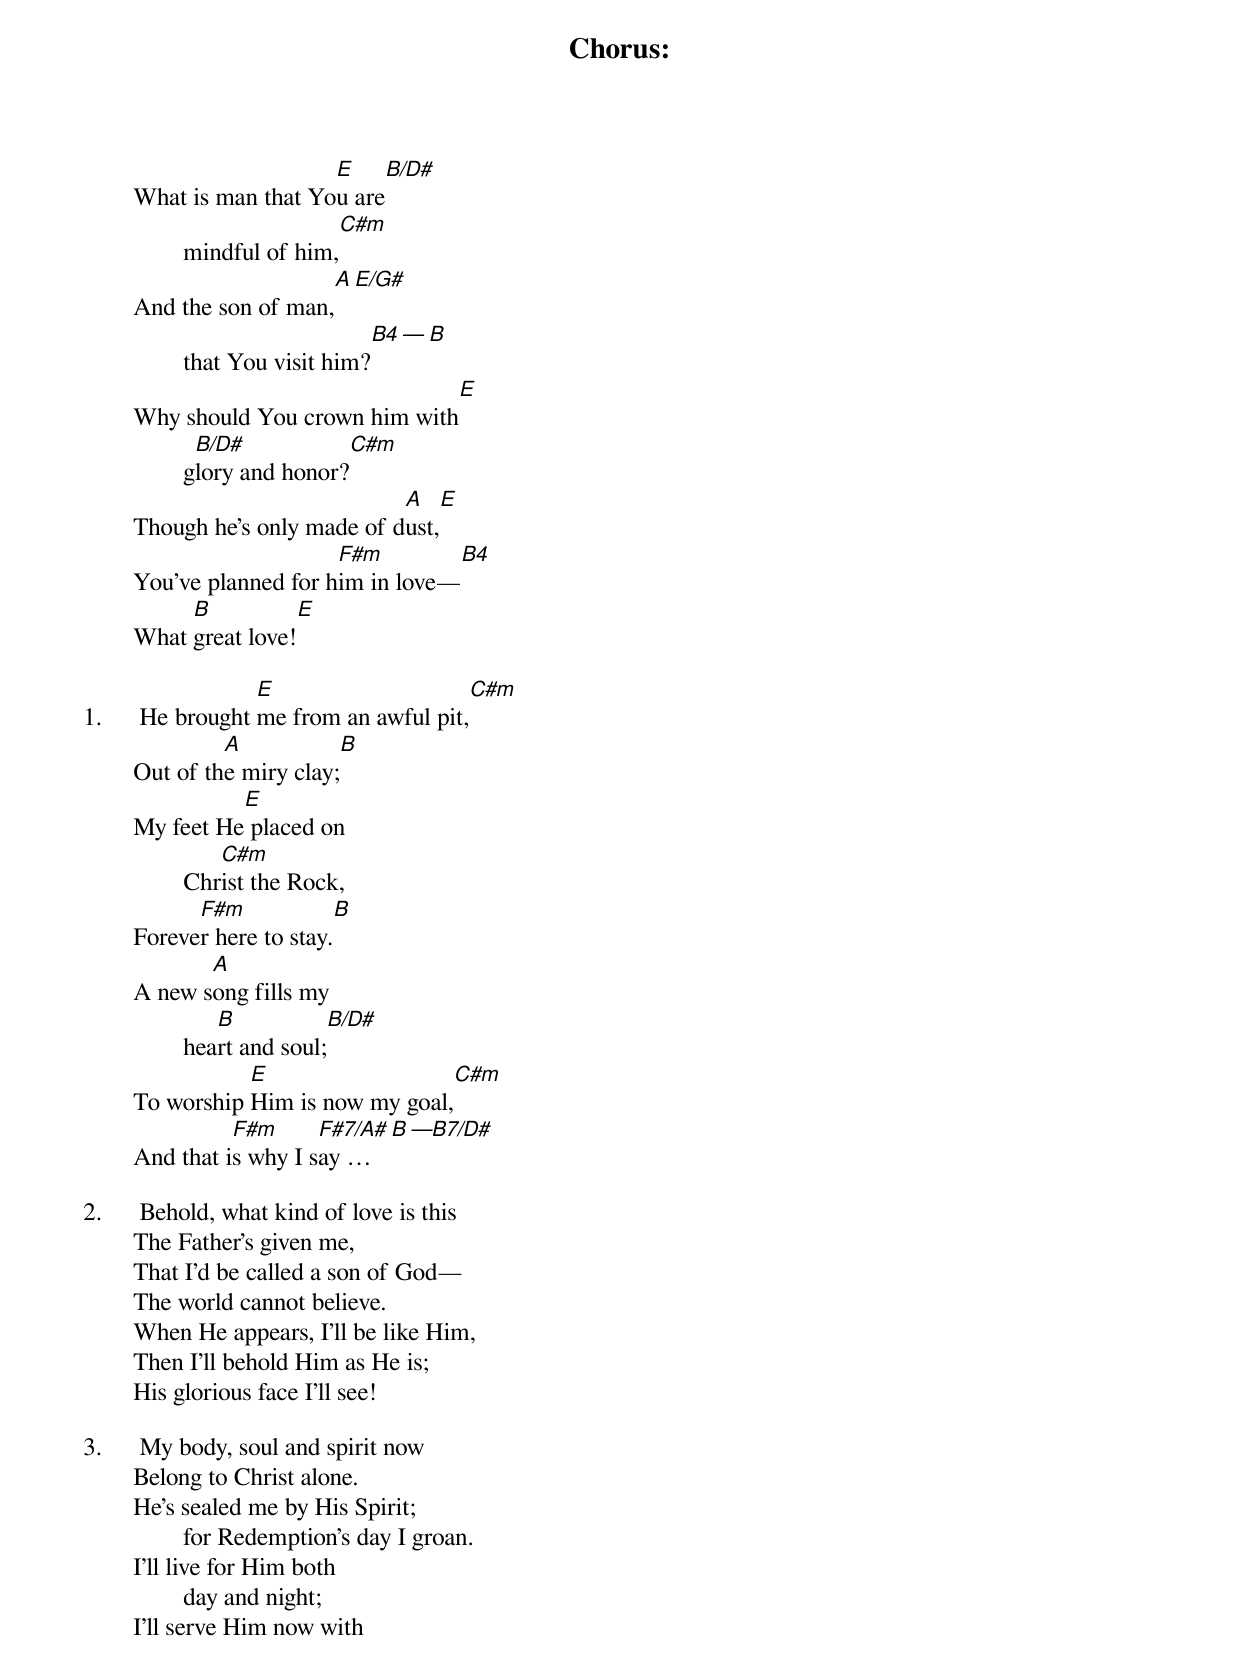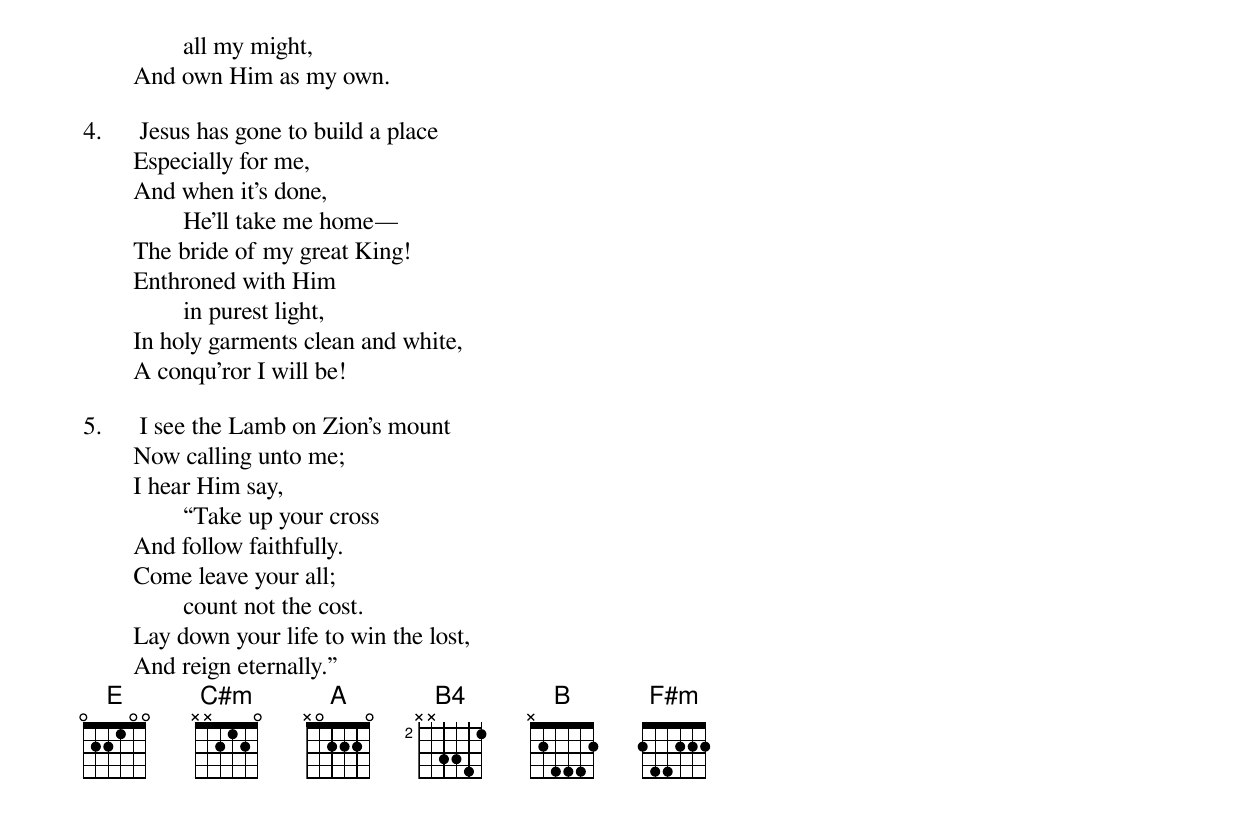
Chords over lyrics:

Chorus:
	                   E                        B/D#
	What is man that You are
		                C#m
		mindful of him,
	                   A          E/G#
	And the son of man,
		                   B4              — B
		that You visit him?
	                                       E
	Why should You crown him with
		 B/D#           C#m
		glory and honor?
	                          A                            E
	Though he’s only made of dust,
	                    F#m                             B4
	You’ve planned for him in love—
	     B                 E
	What great love!

	           E                                  C#m
1.	He brought me from an awful pit,
	         A                        B
	Out of the miry clay;
	          E
	My feet He placed on
		   C#m
		Christ the Rock,
	      F#m                     B
	Forever here to stay.
	       A
	A new song fills my
		   B                B/D#
		heart and soul;
	           E                         C#m
	To worship Him is now my goal,
	          F#m      F#7/A#  B   —B7/D#
	And that is why I say …

2.	Behold, what kind of love is this
	The Father’s given me,
	That I’d be called a son of God—
	The world cannot believe.
	When He appears, I’ll be like Him,
	Then I’ll behold Him as He is;
	His glorious face I’ll see!

3.	My body, soul and spirit now
	Belong to Christ alone.
	He’s sealed me by His Spirit;
		for Redemption’s day I groan.
	I’ll live for Him both
		day and night;
	I’ll serve Him now with
		all my might,
	And own Him as my own.

4.	Jesus has gone to build a place
	Especially for me,
	And when it’s done,
		He’ll take me home—
	The bride of my great King!
	Enthroned with Him
		in purest light,
	In holy garments clean and white,
	A conqu’ror I will be!

5.	I see the Lamb on Zion’s mount
	Now calling unto me;
	I hear Him say,
		“Take up your cross
	And follow faithfully.
	Come leave your all;
		count not the cost.
	Lay down your life to win the lost,
	And reign eternally.”
